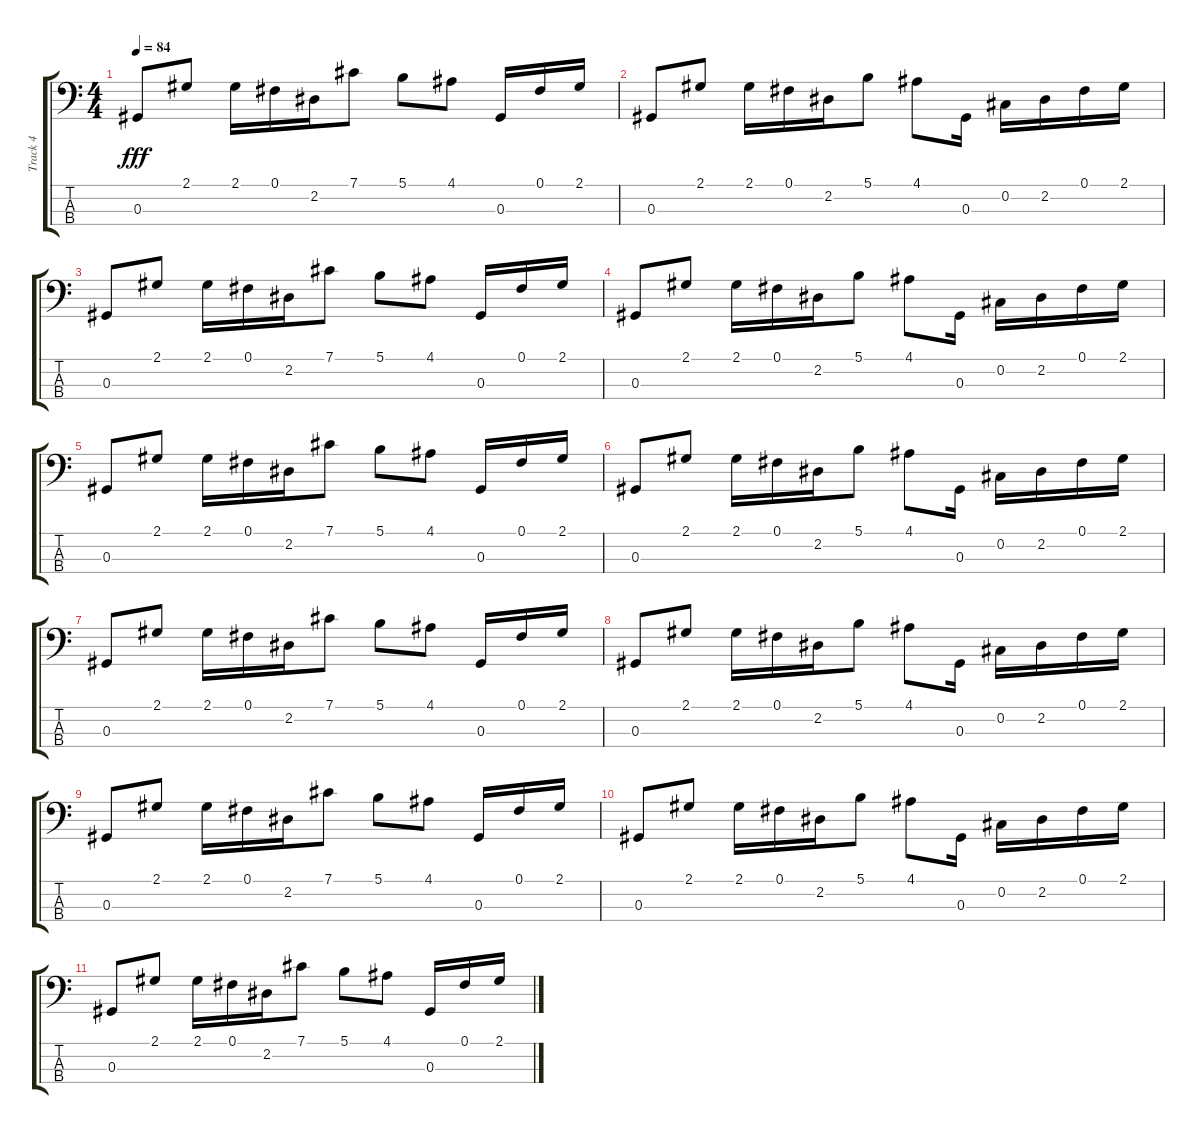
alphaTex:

\track ("Track 4" "Track 4") {instrument electricbassfinger}
\staff {score tabs}
\tuning (Gb2 Db2 Ab1 Eb1) {hide}
\ts (4 4)
\tempo 84
\clef f4
\ks c
0.3.8{dy fff} 2.1.8 2.1.16 0.1.16 2.2.16 7.1.8 5.1.8 4.1.8 0.3.16 0.1.16 2.1.16 |
0.3.8 2.1.8 2.1.16 0.1.16 2.2.16 5.1.8 4.1.8 0.3.16 0.2.16 2.2.16 0.1.16 2.1.16 |
0.3.8 2.1.8 2.1.16 0.1.16 2.2.16 7.1.8 5.1.8 4.1.8 0.3.16 0.1.16 2.1.16 |
0.3.8 2.1.8 2.1.16 0.1.16 2.2.16 5.1.8 4.1.8 0.3.16 0.2.16 2.2.16 0.1.16 2.1.16 |
0.3.8 2.1.8 2.1.16 0.1.16 2.2.16 7.1.8 5.1.8 4.1.8 0.3.16 0.1.16 2.1.16 |
0.3.8 2.1.8 2.1.16 0.1.16 2.2.16 5.1.8 4.1.8 0.3.16 0.2.16 2.2.16 0.1.16 2.1.16 |
0.3.8 2.1.8 2.1.16 0.1.16 2.2.16 7.1.8 5.1.8 4.1.8 0.3.16 0.1.16 2.1.16 |
0.3.8 2.1.8 2.1.16 0.1.16 2.2.16 5.1.8 4.1.8 0.3.16 0.2.16 2.2.16 0.1.16 2.1.16 |
0.3.8 2.1.8 2.1.16 0.1.16 2.2.16 7.1.8 5.1.8 4.1.8 0.3.16 0.1.16 2.1.16 |
0.3.8 2.1.8 2.1.16 0.1.16 2.2.16 5.1.8 4.1.8 0.3.16 0.2.16 2.2.16 0.1.16 2.1.16 |
0.3.8 2.1.8 2.1.16 0.1.16 2.2.16 7.1.8 5.1.8 4.1.8 0.3.16 0.1.16 2.1.16
